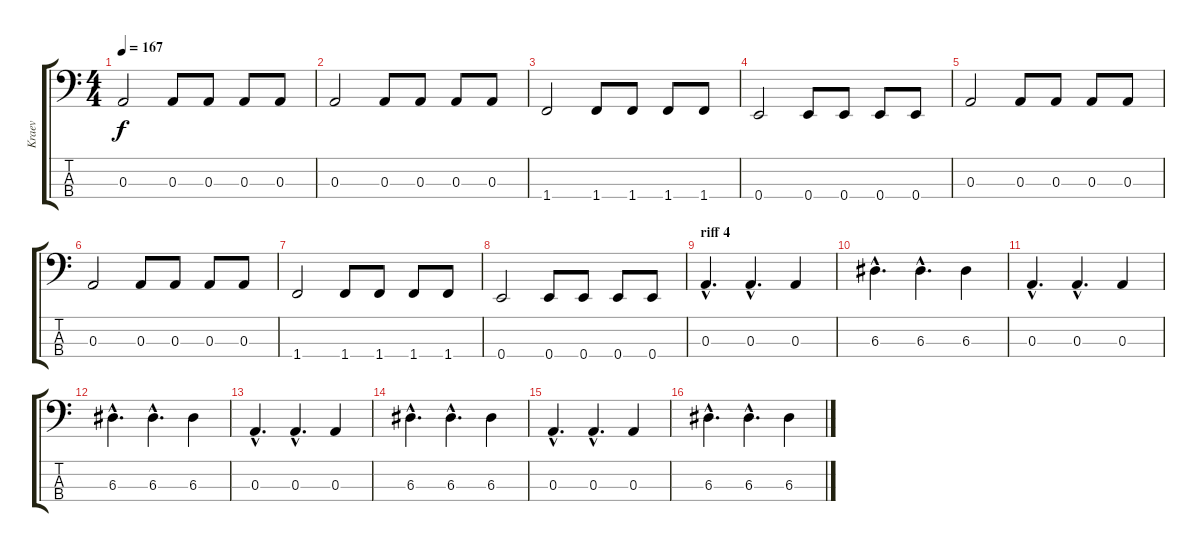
\track ("Kraev" "Kraev") {instrument electricbassfinger}
\staff {score tabs}
\tuning (G2 D2 A1 E1) {hide}
\ts (4 4)
\tempo 167
\clef f4
\ks c
0.3.2{dy f} 0.3.8 0.3.8 0.3.8 0.3.8 |
0.3.2 0.3.8 0.3.8 0.3.8 0.3.8 |
1.4.2 1.4.8 1.4.8 1.4.8 1.4.8 |
0.4.2 0.4.8 0.4.8 0.4.8 0.4.8 |
0.3.2 0.3.8 0.3.8 0.3.8 0.3.8 |
0.3.2 0.3.8 0.3.8 0.3.8 0.3.8 |
1.4.2 1.4.8 1.4.8 1.4.8 1.4.8 |
0.4.2 0.4.8 0.4.8 0.4.8 0.4.8 |
\section ("" "riff 4")
0.3{hac}.4{d} 0.3{hac}.4{d} 0.3.4 |
6.3{hac}.4{d} 6.3{hac}.4{d} 6.3.4 |
0.3{hac}.4{d} 0.3{hac}.4{d} 0.3.4 |
6.3{hac}.4{d} 6.3{hac}.4{d} 6.3.4 |
0.3{hac}.4{d} 0.3{hac}.4{d} 0.3.4 |
6.3{hac}.4{d} 6.3{hac}.4{d} 6.3.4 |
0.3{hac}.4{d} 0.3{hac}.4{d} 0.3.4 |
6.3{hac}.4{d} 6.3{hac}.4{d} 6.3.4
